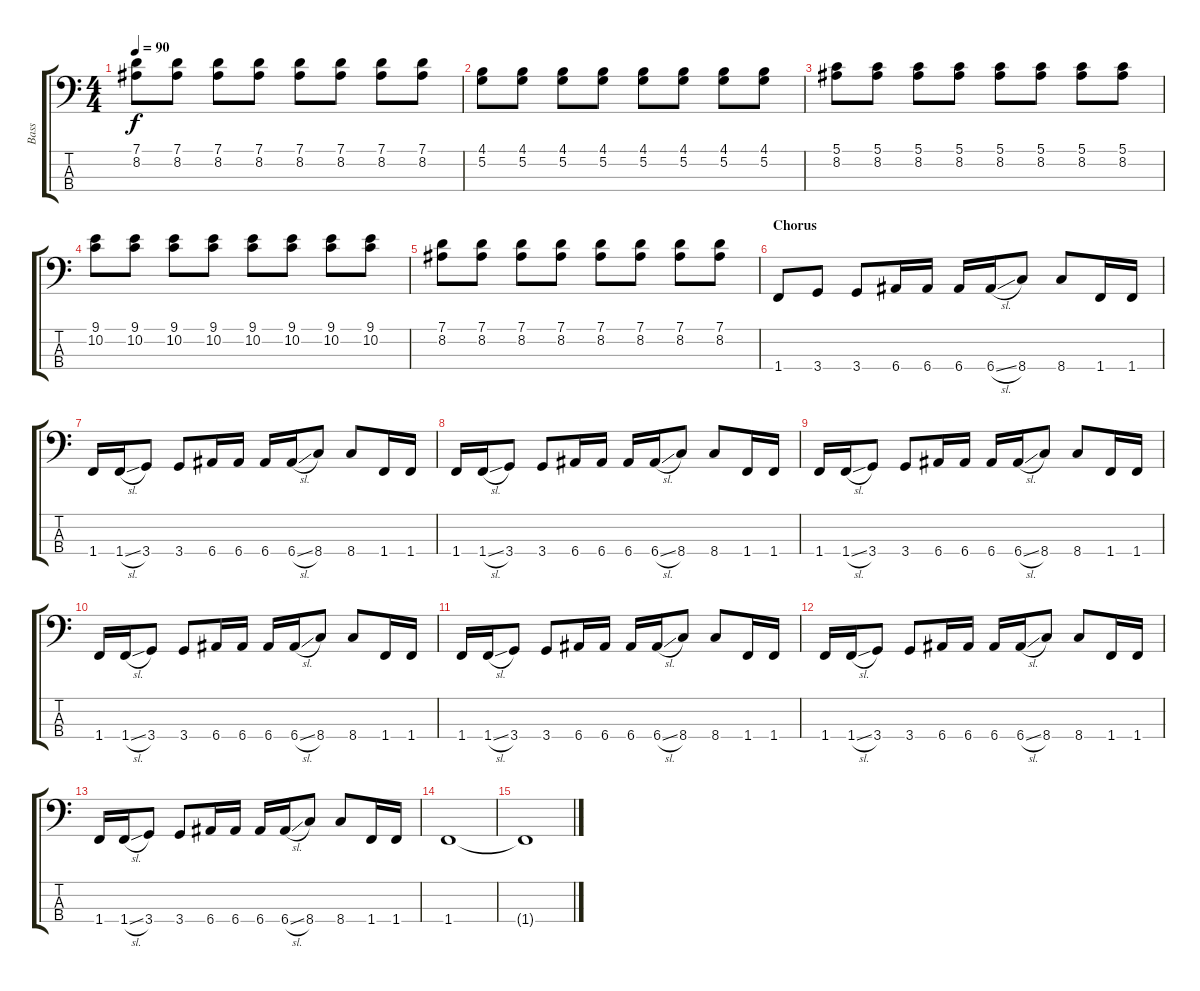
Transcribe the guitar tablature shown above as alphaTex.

\track ("Bass" "Bass") {instrument overdrivenguitar}
\staff {score tabs}
\tuning (G2 D2 A1 E1) {hide}
\ts (4 4)
\tempo 90
\clef f4
\ks c
(7.1 8.2).8{dy f} (7.1 8.2).8 (7.1 8.2).8 (7.1 8.2).8 (7.1 8.2).8 (7.1 8.2).8 (7.1 8.2).8 (7.1 8.2).8 |
(4.1 5.2).8 (4.1 5.2).8 (4.1 5.2).8 (4.1 5.2).8 (4.1 5.2).8 (4.1 5.2).8 (4.1 5.2).8 (4.1 5.2).8 |
(5.1 8.2).8 (5.1 8.2).8 (5.1 8.2).8 (5.1 8.2).8 (5.1 8.2).8 (5.1 8.2).8 (5.1 8.2).8 (5.1 8.2).8 |
(9.1 10.2).8 (9.1 10.2).8 (9.1 10.2).8 (9.1 10.2).8 (9.1 10.2).8 (9.1 10.2).8 (9.1 10.2).8 (9.1 10.2).8 |
(7.1 8.2).8 (7.1 8.2).8 (7.1 8.2).8 (7.1 8.2).8 (7.1 8.2).8 (7.1 8.2).8 (7.1 8.2).8 (7.1 8.2).8 |
\section ("" "Chorus")
1.4.8 3.4.8 3.4.8 6.4.16 6.4.16 6.4.16 6.4{sl}.16 8.4.8 8.4.8 1.4.16 1.4.16 |
1.4.16 1.4{sl}.16 3.4.8 3.4.8 6.4.16 6.4.16 6.4.16 6.4{sl}.16 8.4.8 8.4.8 1.4.16 1.4.16 |
1.4.16 1.4{sl}.16 3.4.8 3.4.8 6.4.16 6.4.16 6.4.16 6.4{sl}.16 8.4.8 8.4.8 1.4.16 1.4.16 |
1.4.16 1.4{sl}.16 3.4.8 3.4.8 6.4.16 6.4.16 6.4.16 6.4{sl}.16 8.4.8 8.4.8 1.4.16 1.4.16 |
1.4.16 1.4{sl}.16 3.4.8 3.4.8 6.4.16 6.4.16 6.4.16 6.4{sl}.16 8.4.8 8.4.8 1.4.16 1.4.16 |
1.4.16 1.4{sl}.16 3.4.8 3.4.8 6.4.16 6.4.16 6.4.16 6.4{sl}.16 8.4.8 8.4.8 1.4.16 1.4.16 |
1.4.16 1.4{sl}.16 3.4.8 3.4.8 6.4.16 6.4.16 6.4.16 6.4{sl}.16 8.4.8 8.4.8 1.4.16 1.4.16 |
1.4.16 1.4{sl}.16 3.4.8 3.4.8 6.4.16 6.4.16 6.4.16 6.4{sl}.16 8.4.8 8.4.8 1.4.16 1.4.16 |
1.4.1 |
1.4{t}.1
